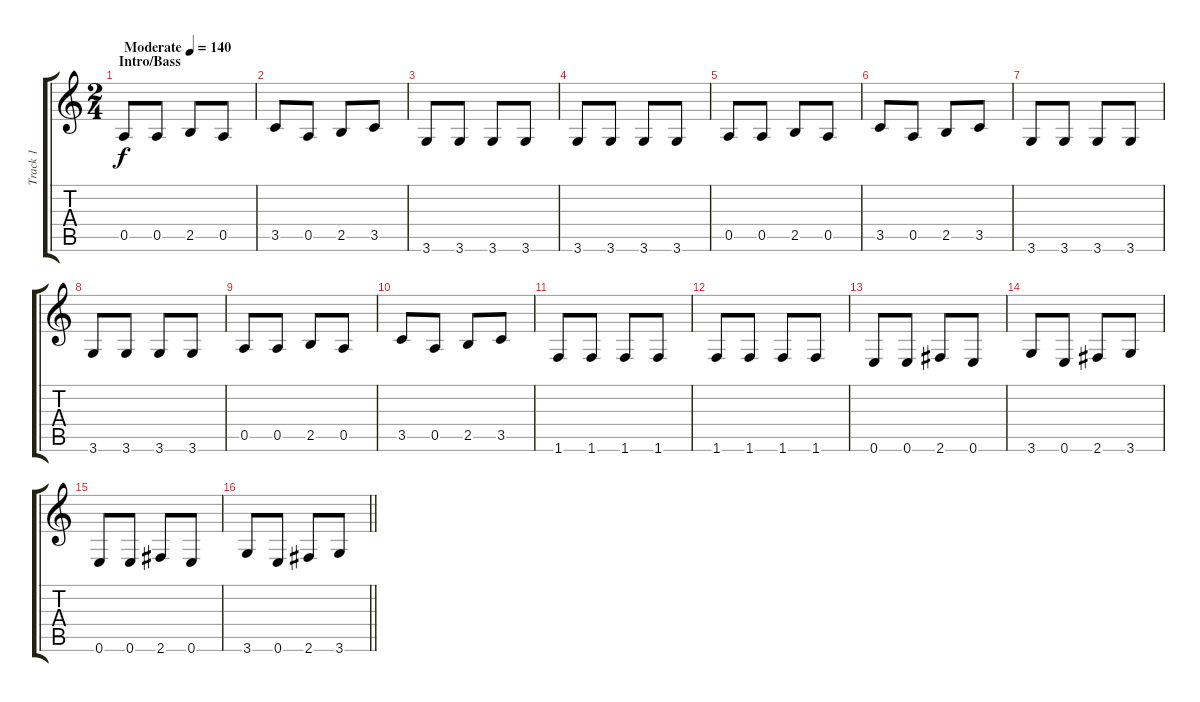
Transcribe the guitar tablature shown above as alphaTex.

\track ("Track 1" "Track 1") {instrument acousticguitarsteel}
\staff {score tabs}
\tuning (E4 B3 G3 D3 A2 E2) {hide}
\ts (2 4)
\section ("" "Intro/Bass")
\tempo (140 "Moderate")
\clef g2
\ks c
0.5.8{dy f instrument acousticguitarsteel} 0.5.8 2.5.8 0.5.8 |
3.5.8 0.5.8 2.5.8 3.5.8 |
3.6.8 3.6.8 3.6.8 3.6.8 |
3.6.8 3.6.8 3.6.8 3.6.8 |
0.5.8 0.5.8 2.5.8 0.5.8 |
3.5.8 0.5.8 2.5.8 3.5.8 |
3.6.8 3.6.8 3.6.8 3.6.8 |
3.6.8 3.6.8 3.6.8 3.6.8 |
0.5.8 0.5.8 2.5.8 0.5.8 |
3.5.8 0.5.8 2.5.8 3.5.8 |
1.6.8 1.6.8 1.6.8 1.6.8 |
1.6.8 1.6.8 1.6.8 1.6.8 |
0.6.8 0.6.8 2.6.8 0.6.8 |
3.6.8 0.6.8 2.6.8 3.6.8 |
0.6.8 0.6.8 2.6.8 0.6.8 |
\barLineRight lightlight
3.6.8 0.6.8 2.6.8 3.6.8
